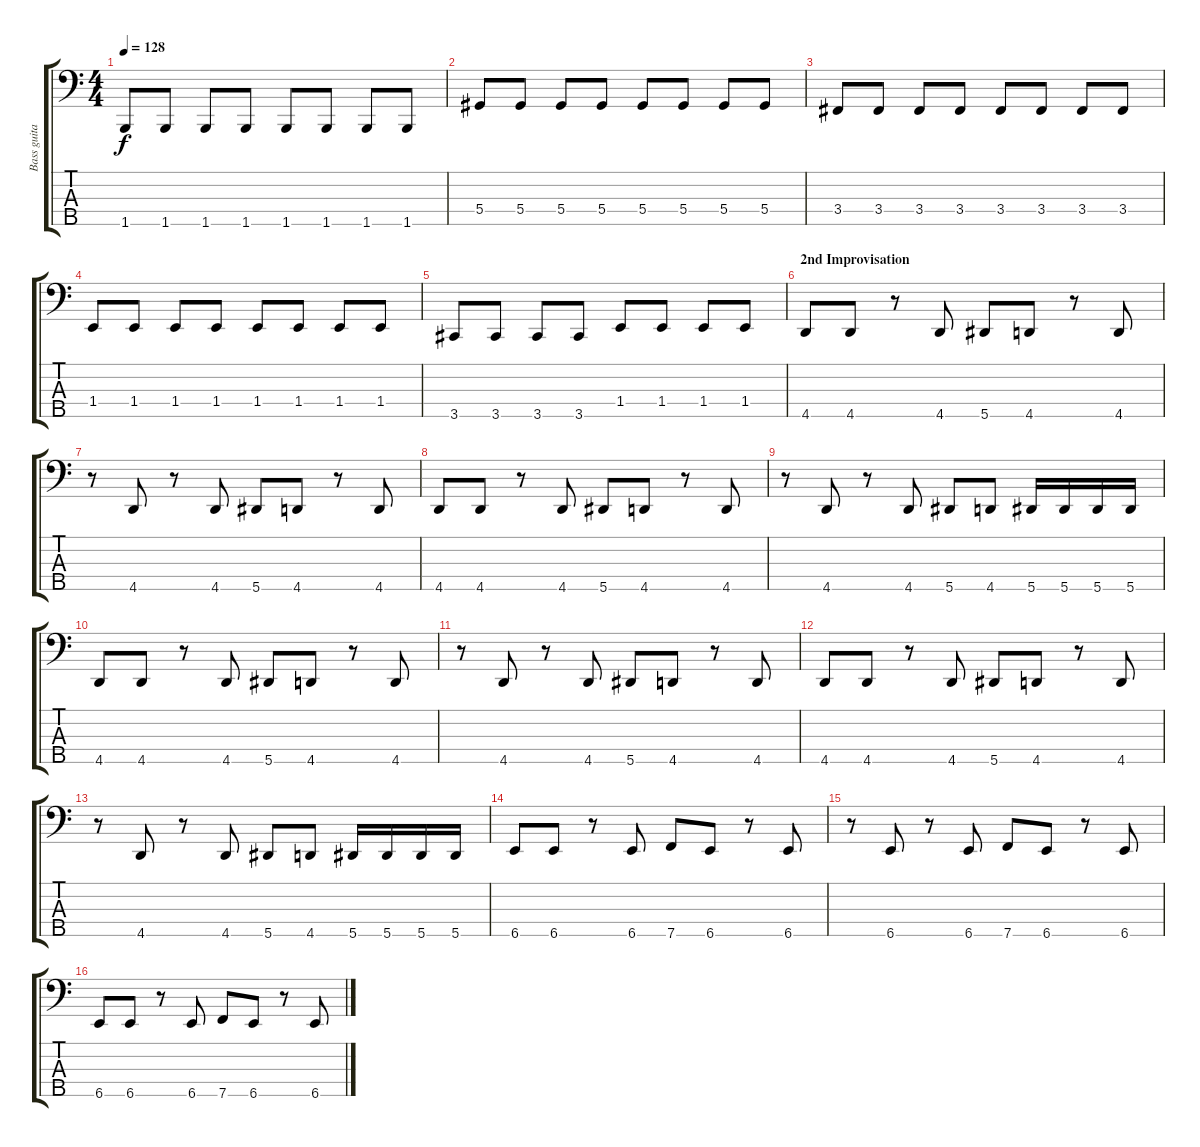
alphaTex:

\track ("Bass guitar" "Bass guita") {instrument electricbassfinger}
\staff {score tabs}
\tuning (Gb2 Db2 Ab1 Eb1 Bb0) {hide}
\ts (4 4)
\tempo 128
\clef f4
\ks c
1.5.8{dy f} 1.5.8 1.5.8 1.5.8 1.5.8 1.5.8 1.5.8 1.5.8 |
5.4.8 5.4.8 5.4.8 5.4.8 5.4.8 5.4.8 5.4.8 5.4.8 |
3.4.8 3.4.8 3.4.8 3.4.8 3.4.8 3.4.8 3.4.8 3.4.8 |
1.4.8 1.4.8 1.4.8 1.4.8 1.4.8 1.4.8 1.4.8 1.4.8 |
3.5.8 3.5.8 3.5.8 3.5.8 1.4.8 1.4.8 1.4.8 1.4.8 |
\section ("" "2nd Improvisation")
4.5.8 4.5.8 r.8 4.5.8 5.5.8 4.5.8 r.8 4.5.8 |
r.8 4.5.8 r.8 4.5.8 5.5.8 4.5.8 r.8 4.5.8 |
4.5.8 4.5.8 r.8 4.5.8 5.5.8 4.5.8 r.8 4.5.8 |
r.8 4.5.8 r.8 4.5.8 5.5.8 4.5.8 5.5.16 5.5.16 5.5.16 5.5.16 |
4.5.8 4.5.8 r.8 4.5.8 5.5.8 4.5.8 r.8 4.5.8 |
r.8 4.5.8 r.8 4.5.8 5.5.8 4.5.8 r.8 4.5.8 |
4.5.8 4.5.8 r.8 4.5.8 5.5.8 4.5.8 r.8 4.5.8 |
r.8 4.5.8 r.8 4.5.8 5.5.8 4.5.8 5.5.16 5.5.16 5.5.16 5.5.16 |
6.5.8 6.5.8 r.8 6.5.8 7.5.8 6.5.8 r.8 6.5.8 |
r.8 6.5.8 r.8 6.5.8 7.5.8 6.5.8 r.8 6.5.8 |
6.5.8 6.5.8 r.8 6.5.8 7.5.8 6.5.8 r.8 6.5.8
